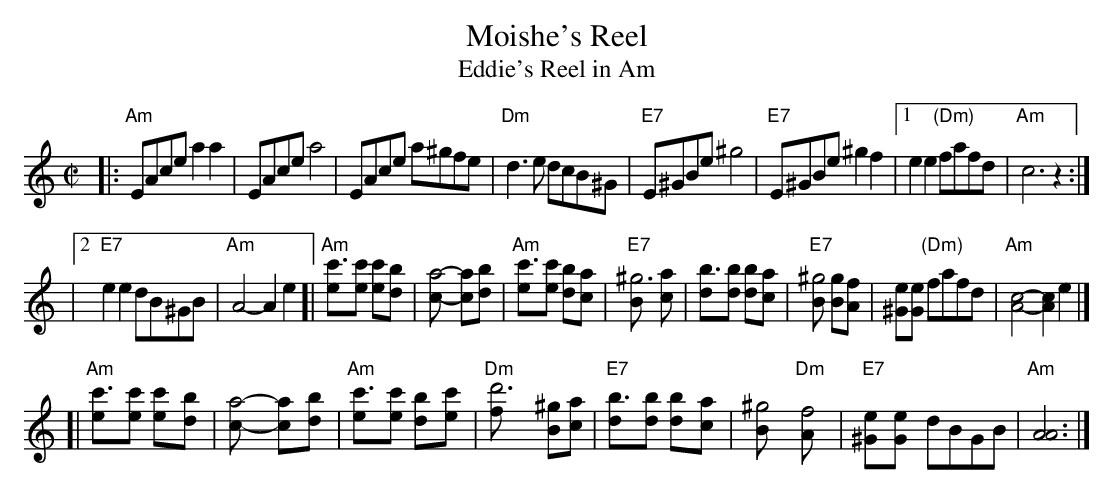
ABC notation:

X:1
T: Moishe's Reel
T: Eddie's Reel in Am
M: C|
L: 1/8
K: Am
|: "Am"EAce a2a2 | EAce a4 \
| EAce a^gfe | "Dm"d3e dcB^G \
| "E7"E^GBe ^g4 \
| "E7"E^GBe ^g2f2 \
|1 e2e2 "(Dm)"fafd | "Am"c6 z2 :|
|2 "E7"e2e2 dB^GB | "Am"A4- A2e2 \
[| "Am"[c'3e][c'e] [c'2e][b2d] | [a4c]- [a2c][b2d] \
| "Am"[c'3e][c'e] [b2d][a2c] | "E7"[^g6B] [a2c] \
| [b3d][bd] [b2d][a2c] | "E7"[^g4B] [g2B][f2A] \
| [e2^G][e2G] "(Dm)"fafd | "Am"[A4c4]- [A2c2]e2 |]
[| "Am"[c'3e][c'e] [c'2e][b2d] | [a4c]- [a2c][b2d] \
| "Am"[c'3e][c'e] [b2d][c'2e] | "Dm"[d'6f] [^gB][ac] \
| "E7"[b3d][bd] [b2d][a2c] | [^g4B] "Dm"[f4A] \
| "E7"[e2^G][e2G] dBGB | "Am"[A6A6] |]
